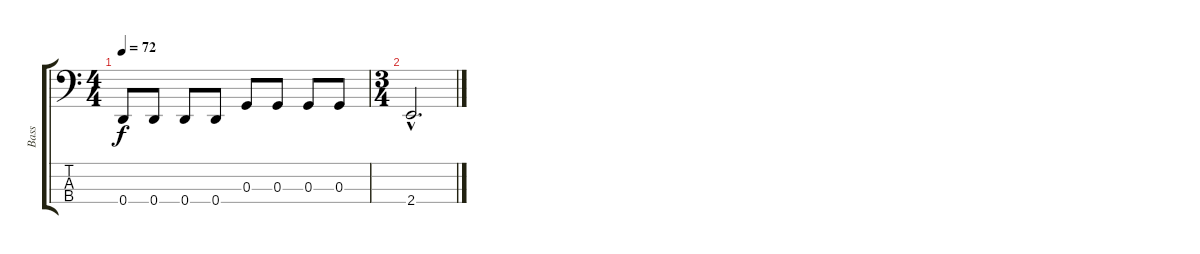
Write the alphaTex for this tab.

\track ("Bass" "Bass") {instrument electricbasspick}
\staff {score tabs}
\tuning (F2 C2 G1 D1) {hide}
\ts (4 4)
\tempo 72
\clef f4
\ks c
0.4.8{dy f} 0.4.8 0.4.8 0.4.8 0.3.8 0.3.8 0.3.8 0.3.8 |
\ts (3 4)
2.4{hac}.2{d}
